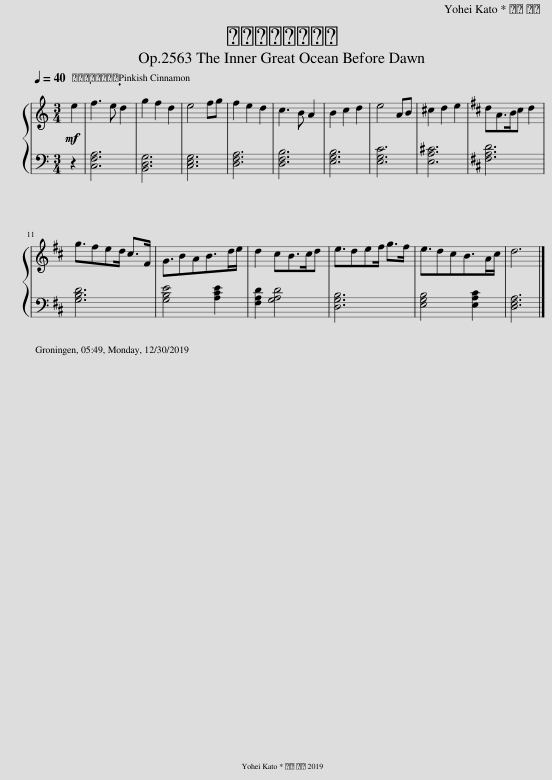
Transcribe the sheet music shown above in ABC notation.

X:1
%%score { 1 | 2 }
L:1/8
Q:1/4=40
M:3/4
I:linebreak $
K:C
V:1 treble
V:2 bass
V:1
!mf! e2 | f3 e d2 | g2 f2 d2 | e4 fg | f2 e2 d2 | %5
 c3 B A2 | B2 c2 d2 | e4 AB | ^c2 d2 e2 |[K:D] dA>Bc d2 |$ %10
 g3/2fed/ c>F | G3/2BAB>de/ | d2 cB>cd | e3/2def/ g>f | e3/2dcB>Ac/ | %15
 d6 |] %16
V:2
 z2 | [C,F,A,]6 | [B,,D,G,]6 | [C,E,G,]6 | [D,F,A,]6 | %5
 [D,F,B,]6 | [E,G,B,]6 | [E,G,C]6 | [E,A,^C]6 |[K:D] [F,A,D]6 |$ %10
 [G,B,D]6 | [G,B,E]4 [A,CE]2 | [F,A,D]2 [G,A,D]4 | [D,G,B,]6 | [E,G,B,]4 [E,A,C]2 | %15
 [D,F,A,]6 |] %16
